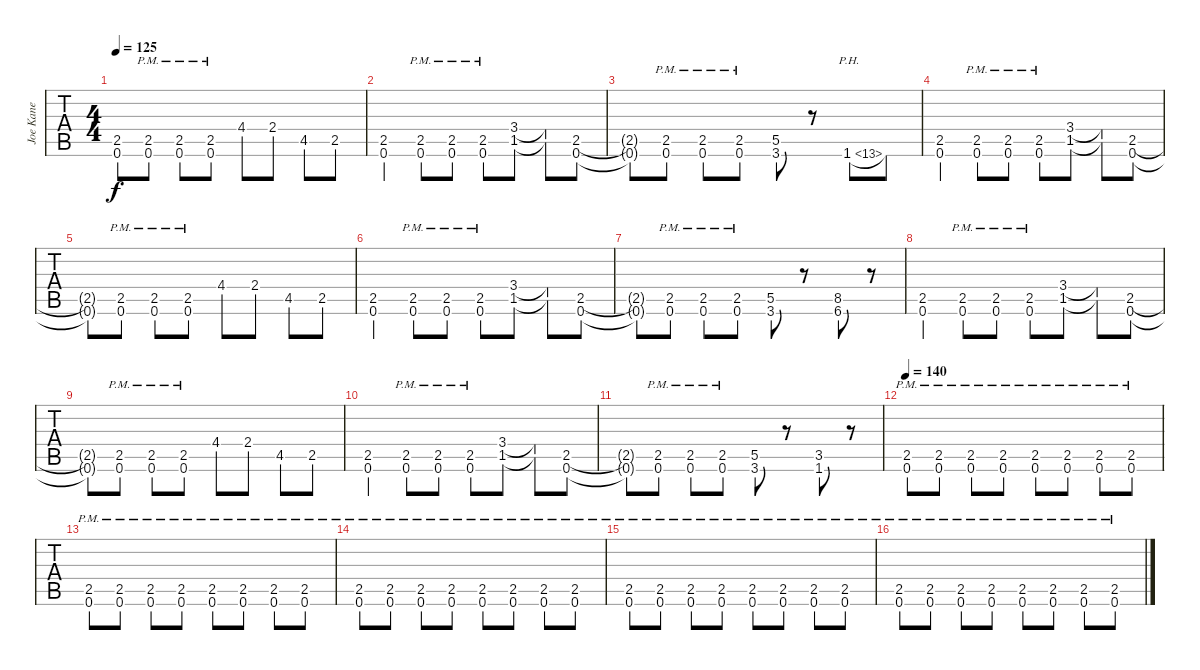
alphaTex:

\track ("Joe Kane" "Joe Kane") {instrument overdrivenguitar}
\staff {tabs}
\tuning (E4 B3 G3 D3 A2 E2) {hide}
\ts (4 4)
\tempo 125
\clef g2
\ks c
(2.5{t} 0.6{t}).8{dy f} (2.5{pm} 0.6{pm}).8 (2.5{pm} 0.6{pm}).8 (2.5{pm} 0.6{pm}).8 4.4.8 2.4.8 4.5.8 2.5.8 |
(2.5 0.6).4 (2.5{pm} 0.6{pm}).8 (2.5{pm} 0.6{pm}).8 (2.5{pm} 0.6{pm}).8 (3.4 1.5).8 (3.4{t} 1.5{t}).8 (2.5 0.6).8 |
(2.5{t} 0.6{t}).8 (2.5{pm} 0.6{pm}).8 (2.5{pm} 0.6{pm}).8 (2.5{pm} 0.6{pm}).8 (5.5 3.6).8 r.8 1.6{ph 12}.8 1.6{t}.8 |
(2.5 0.6).4 (2.5{pm} 0.6{pm}).8 (2.5{pm} 0.6{pm}).8 (2.5{pm} 0.6{pm}).8 (3.4 1.5).8 (3.4{t} 1.5{t}).8 (2.5 0.6).8 |
(2.5{t} 0.6{t}).8 (2.5{pm} 0.6{pm}).8 (2.5{pm} 0.6{pm}).8 (2.5{pm} 0.6{pm}).8 4.4.8 2.4.8 4.5.8 2.5.8 |
(2.5 0.6).4 (2.5{pm} 0.6{pm}).8 (2.5{pm} 0.6{pm}).8 (2.5{pm} 0.6{pm}).8 (3.4 1.5).8 (3.4{t} 1.5{t}).8 (2.5 0.6).8 |
(2.5{t} 0.6{t}).8 (2.5{pm} 0.6{pm}).8 (2.5{pm} 0.6{pm}).8 (2.5{pm} 0.6{pm}).8 (5.5 3.6).8 r.8 (8.5 6.6).8 r.8 |
(2.5 0.6).4 (2.5{pm} 0.6{pm}).8 (2.5{pm} 0.6{pm}).8 (2.5{pm} 0.6{pm}).8 (3.4 1.5).8 (3.4{t} 1.5{t}).8 (2.5 0.6).8 |
(2.5{t} 0.6{t}).8 (2.5{pm} 0.6{pm}).8 (2.5{pm} 0.6{pm}).8 (2.5{pm} 0.6{pm}).8 4.4.8 2.4.8 4.5.8 2.5.8 |
(2.5 0.6).4 (2.5{pm} 0.6{pm}).8 (2.5{pm} 0.6{pm}).8 (2.5{pm} 0.6{pm}).8 (3.4 1.5).8 (3.4{t} 1.5{t}).8 (2.5 0.6).8 |
(2.5{t} 0.6{t}).8 (2.5{pm} 0.6{pm}).8 (2.5{pm} 0.6{pm}).8 (2.5{pm} 0.6{pm}).8 (5.5 3.6).8 r.8 (3.5 1.6).8 r.8 |
\tempo 140
(2.5{pm} 0.6{pm}).8 (2.5{pm} 0.6{pm}).8 (2.5{pm} 0.6{pm}).8 (2.5{pm} 0.6{pm}).8 (2.5{pm} 0.6{pm}).8 (2.5{pm} 0.6{pm}).8 (2.5{pm} 0.6{pm}).8 (2.5{pm} 0.6{pm}).8 |
(2.5{pm} 0.6{pm}).8 (2.5{pm} 0.6{pm}).8 (2.5{pm} 0.6{pm}).8 (2.5{pm} 0.6{pm}).8 (2.5{pm} 0.6{pm}).8 (2.5{pm} 0.6{pm}).8 (2.5{pm} 0.6{pm}).8 (2.5{pm} 0.6{pm}).8 |
(2.5{pm} 0.6{pm}).8 (2.5{pm} 0.6{pm}).8 (2.5{pm} 0.6{pm}).8 (2.5{pm} 0.6{pm}).8 (2.5{pm} 0.6{pm}).8 (2.5{pm} 0.6{pm}).8 (2.5{pm} 0.6{pm}).8 (2.5{pm} 0.6{pm}).8 |
(2.5{pm} 0.6{pm}).8 (2.5{pm} 0.6{pm}).8 (2.5{pm} 0.6{pm}).8 (2.5{pm} 0.6{pm}).8 (2.5{pm} 0.6{pm}).8 (2.5{pm} 0.6{pm}).8 (2.5{pm} 0.6{pm}).8 (2.5{pm} 0.6{pm}).8 |
(2.5{pm} 0.6{pm}).8 (2.5{pm} 0.6{pm}).8 (2.5{pm} 0.6{pm}).8 (2.5{pm} 0.6{pm}).8 (2.5{pm} 0.6{pm}).8 (2.5{pm} 0.6{pm}).8 (2.5{pm} 0.6{pm}).8 (2.5{pm} 0.6{pm}).8
